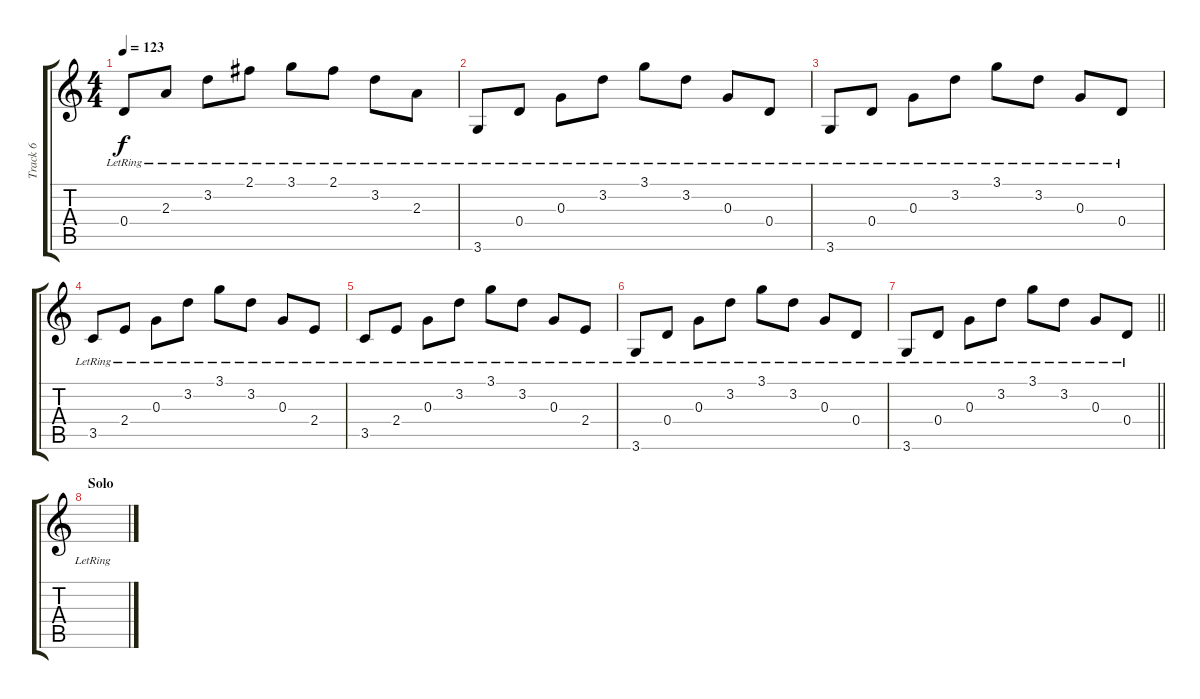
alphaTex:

\track ("Track 6" "Track 6") {instrument electricguitarclean}
\staff {score tabs}
\tuning (E4 B3 G3 D3 A2 E2) {hide}
\ts (4 4)
\tempo 123
\clef g2
\ks c
0.4{lr}.8{dy f} 2.3{lr}.8 3.2{lr}.8 2.1{lr}.8 3.1{lr}.8 2.1{lr}.8 3.2{lr}.8 2.3{lr}.8 |
3.6{lr}.8 0.4{lr}.8 0.3{lr}.8 3.2{lr}.8 3.1{lr}.8 3.2{lr}.8 0.3{lr}.8 0.4{lr}.8 |
3.6{lr}.8 0.4{lr}.8 0.3{lr}.8 3.2{lr}.8 3.1{lr}.8 3.2{lr}.8 0.3{lr}.8 0.4{lr}.8 |
3.5{lr}.8 2.4{lr}.8 0.3{lr}.8 3.2{lr}.8 3.1{lr}.8 3.2{lr}.8 0.3{lr}.8 2.4{lr}.8 |
3.5{lr}.8 2.4{lr}.8 0.3{lr}.8 3.2{lr}.8 3.1{lr}.8 3.2{lr}.8 0.3{lr}.8 2.4{lr}.8 |
3.6{lr}.8 0.4{lr}.8 0.3{lr}.8 3.2{lr}.8 3.1{lr}.8 3.2{lr}.8 0.3{lr}.8 0.4{lr}.8 |
\barLineRight lightlight
3.6{lr}.8 0.4{lr}.8 0.3{lr}.8 3.2{lr}.8 3.1{lr}.8 3.2{lr}.8 0.3{lr}.8 0.4{lr}.8 |
\section ("" "Solo")
